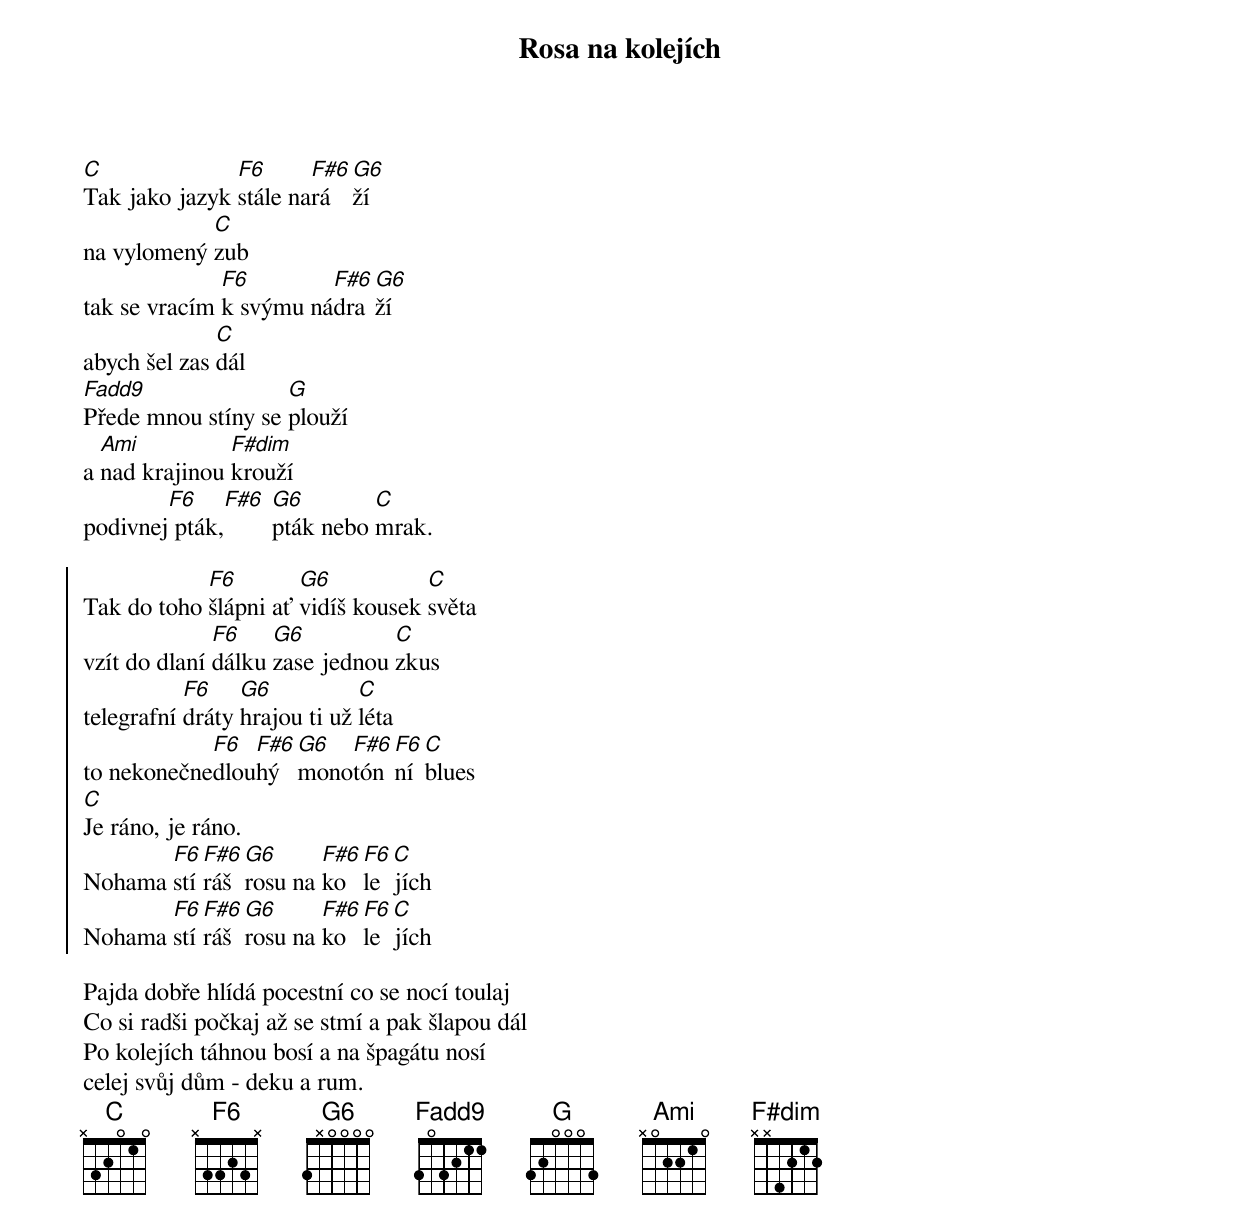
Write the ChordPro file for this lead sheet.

{title: Rosa na kolejích}
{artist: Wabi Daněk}

[C]Tak jako jazyk [F6]stále na[F#6]rá[G6]ží
na vylomený [C]zub
tak se vracím [F6]k svýmu ná[F#6]dra[G6]ží
abych šel zas [C]dál
[Fadd9]Přede mnou stíny se [G]plouží
a [Ami]nad krajinou [F#dim]krouží
podivnej[F6] pták,[F#6] [G6]pták nebo [C]mrak.

{soc}
Tak do toho [F6]šlápni ať [G6]vidíš kousek [C]světa
vzít do dlaní [F6]dálku [G6]zase jednou [C]zkus
telegrafní [F6]dráty [G6]hrajou ti už [C]léta
to nekonečne[F6]dlou[F#6]hý[G6]mono[F#6]tón[F6]ní [C]blues
[C]Je ráno, je ráno.
Nohama [F6]stí[F#6]ráš [G6]rosu na [F#6]ko[F6]le[C]jích
Nohama [F6]stí[F#6]ráš [G6]rosu na [F#6]ko[F6]le[C]jích
{eoc}

Pajda dobře hlídá pocestní co se nocí toulaj
Co si radši počkaj až se stmí a pak šlapou dál
Po kolejích táhnou bosí a na špagátu nosí
celej svůj dům - deku a rum.
